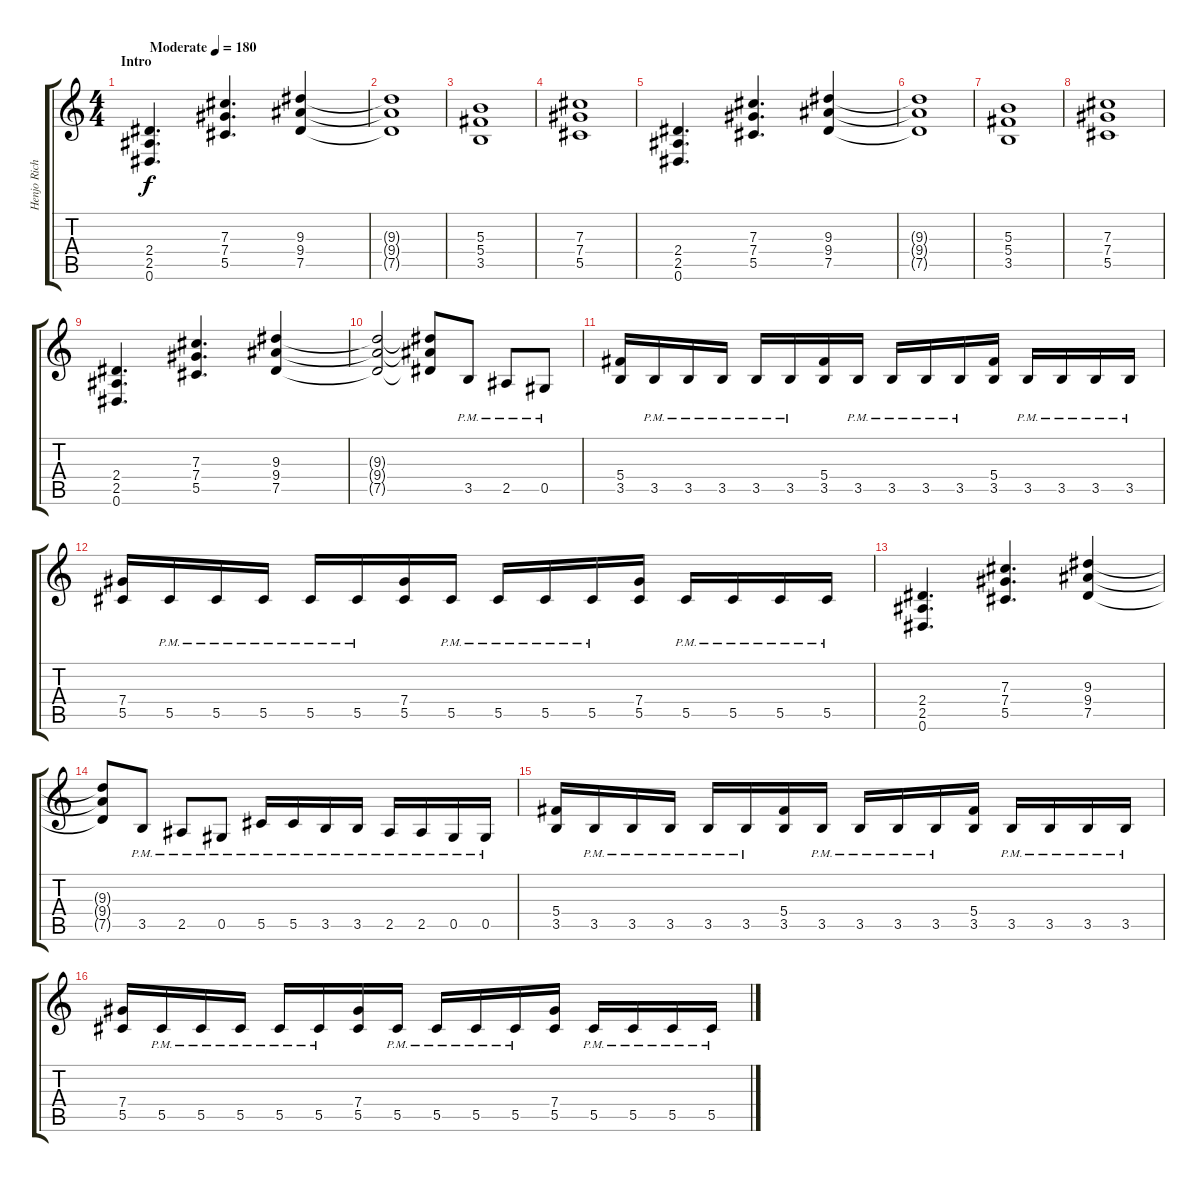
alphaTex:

\track ("Henjo Richter Lead 2" "Henjo Rich") {instrument distortionguitar}
\staff {score tabs}
\tuning (Eb4 Bb3 Gb3 Db3 Ab2 Eb2) {hide}
\ts (4 4)
\section ("" "Intro")
\tempo (180 "Moderate")
\clef g2
\ks c
(2.4 2.5 0.6).4{d dy f instrument distortionguitar} (7.3 7.4 5.5).4{d} (9.3 9.4 7.5).4 |
(9.3{t} 9.4{t} 7.5{t}).1 |
(5.3 5.4 3.5).1 |
(7.3 7.4 5.5).1 |
(2.4 2.5 0.6).4{d} (7.3 7.4 5.5).4{d} (9.3 9.4 7.5).4 |
(9.3{t} 9.4{t} 7.5{t}).1 |
(5.3 5.4 3.5).1 |
(7.3 7.4 5.5).1 |
(2.4 2.5 0.6).4{d} (7.3 7.4 5.5).4{d} (9.3 9.4 7.5).4 |
(9.3{t} 9.4{t} 7.5{t}).2 (9.3{t} 9.4{t} 7.5{t}).8 3.5{pm}.8 2.5{pm}.8 0.5{pm}.8 |
(5.4 3.5).16 3.5{pm}.16 3.5{pm}.16 3.5{pm}.16 3.5{pm}.16 3.5{pm}.16 (5.4 3.5).16 3.5{pm}.16 3.5{pm}.16 3.5{pm}.16 3.5{pm}.16 (5.4 3.5).16 3.5{pm}.16 3.5{pm}.16 3.5{pm}.16 3.5{pm}.16 |
(7.4 5.5).16 5.5{pm}.16 5.5{pm}.16 5.5{pm}.16 5.5{pm}.16 5.5{pm}.16 (7.4 5.5).16 5.5{pm}.16 5.5{pm}.16 5.5{pm}.16 5.5{pm}.16 (7.4 5.5).16 5.5{pm}.16 5.5{pm}.16 5.5{pm}.16 5.5{pm}.16 |
(2.4 2.5 0.6).4{d} (7.3 7.4 5.5).4{d} (9.3 9.4 7.5).4 |
(9.3{t} 9.4{t} 7.5{t}).8 3.5{pm}.8 2.5{pm}.8 0.5{pm}.8 5.5{pm}.16 5.5{pm}.16 3.5{pm}.16 3.5{pm}.16 2.5{pm}.16 2.5{pm}.16 0.5{pm}.16 0.5{pm}.16 |
(5.4 3.5).16 3.5{pm}.16 3.5{pm}.16 3.5{pm}.16 3.5{pm}.16 3.5{pm}.16 (5.4 3.5).16 3.5{pm}.16 3.5{pm}.16 3.5{pm}.16 3.5{pm}.16 (5.4 3.5).16 3.5{pm}.16 3.5{pm}.16 3.5{pm}.16 3.5{pm}.16 |
(7.4 5.5).16 5.5{pm}.16 5.5{pm}.16 5.5{pm}.16 5.5{pm}.16 5.5{pm}.16 (7.4 5.5).16 5.5{pm}.16 5.5{pm}.16 5.5{pm}.16 5.5{pm}.16 (7.4 5.5).16 5.5{pm}.16 5.5{pm}.16 5.5{pm}.16 5.5{pm}.16
